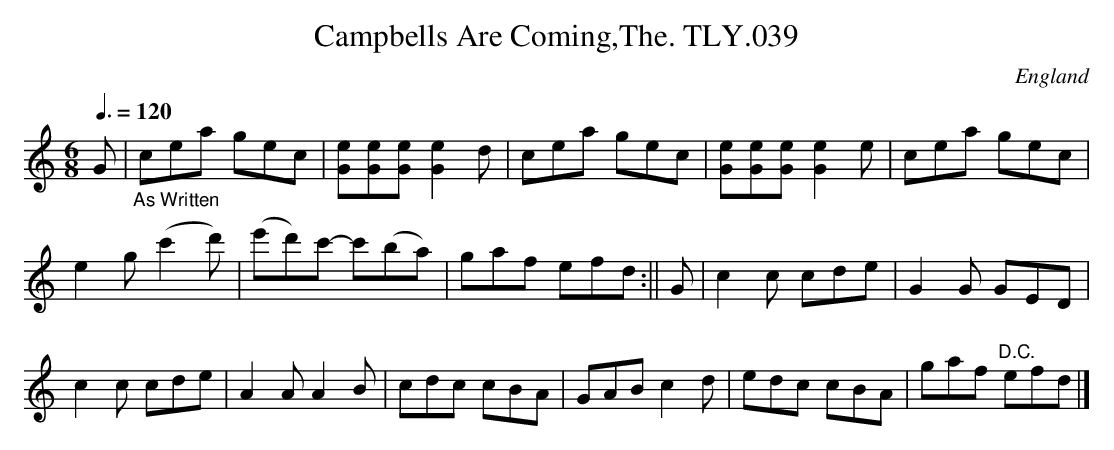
X:1
T:Campbells Are Coming,The. TLY.039
M:6/8
L:1/8
Q:3/8=120
O:England
K:C major
G|"_As Written"cea gec|[Ge][Ge][Ge] [G2e2] d|cea gec|\
[Ge][Ge][Ge] [G2e2] e|cea gec|!
e2 g (c'2d')|(e'd')c'- c'(ba)| gaf efd:||G|c2c cde| G2G GED|!
c2c cde|A2A A2B|cdc cBA| GAB c2d|edc cBA|gaf "D.C."efd|]
